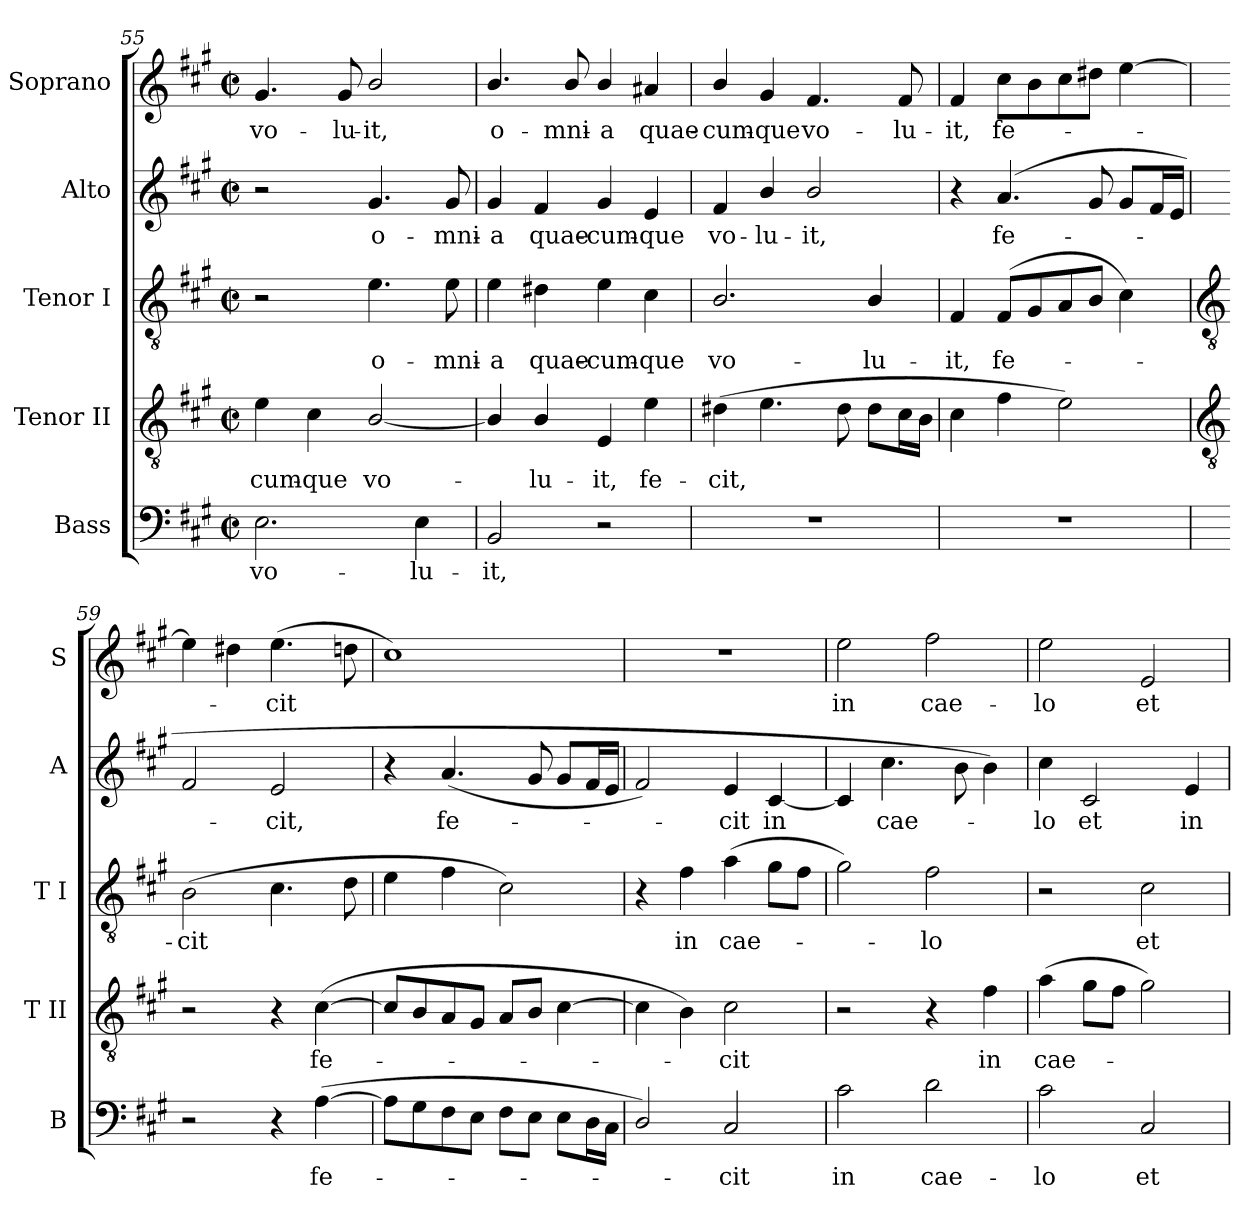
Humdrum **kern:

**kern	**text	**kern	**text	**kern	**text	**kern	**text	**kern	**text
*part5	*part5	*part4	*part4	*part3	*part3	*part2	*part2	*part1	*part1
*staff5	*staff5	*staff4	*staff4	*staff3	*staff3	*staff2	*staff2	*staff1	*staff1
*I"Bass	*	*I"Tenor II	*	*I"Tenor I	*	*I"Alto	*	*I"Soprano	*
*I'B	*	*I'T II	*	*I'T I	*	*I'A	*	*I'S	*
*clefF4	*	*clefGv2	*	*clefGv2	*	*clefG2	*	*clefG2	*
*k[f#c#g#]	*	*k[f#c#g#]	*	*k[f#c#g#]	*	*k[f#c#g#]	*	*k[f#c#g#]	*
*A:	*	*A:	*	*A:	*	*A:	*	*A:	*
*M2/2	*	*M2/2	*	*M2/2	*	*M2/2	*	*M2/2	*
*met(c|)	*	*met(c|)	*	*met(c|)	*	*met(c|)	*	*met(c|)	*
=55	=55	=55	=55	=55	=55	=55	=55	=55	=55
!	!LO:LY:b	!	!LO:LY:b	!	!	!	!	!	!LO:LY:b
2.E	vo-	4e	-cum-	2r	.	2r	.	4.g#	vo-
!	!	!	!LO:LY:b	!	!	!	!	!	!
.	.	4c#	-que	.	.	.	.	.	.
!	!	!	!	!	!	!	!	!	!LO:LY:b
.	.	.	.	.	.	.	.	8g#	-lu-
!	!	!	!LO:LY:b	!	!LO:LY:b	!	!LO:LY:b	!	!LO:LY:b
.	.	[2B/	vo-	4.e	o-	4.g#	o-	2b/	-it,
!	!LO:LY:b	!	!	!	!	!	!	!	!
4E	-lu-	.	.	.	.	.	.	.	.
!	!	!	!	!	!LO:LY:b	!	!LO:LY:b	!	!
.	.	.	.	8e	-mni-	8g#	-mni-	.	.
=56	=56	=56	=56	=56	=56	=56	=56	=56	=56
!	!LO:LY:b	!	!	!	!LO:LY:b	!	!LO:LY:b	!	!LO:LY:b
2BB	-it,	4B/]	.	4e	-a	4g#	-a	4.b/	o-
!	!	!	!LO:LY:b	!	!LO:LY:b	!	!LO:LY:b	!	!
.	.	4B/	lu-	4d#X	quae-	4f#	quae-	.	.
!	!	!	!	!	!	!	!	!	!LO:LY:b
.	.	.	.	.	.	.	.	8b/	-mni-
!	!	!	!LO:LY:b	!	!LO:LY:b	!	!LO:LY:b	!	!LO:LY:b
2r	.	4E	-it,	4e	-cum-	4g#	-cum-	4b/	-a
!	!	!	!LO:LY:b	!	!LO:LY:b	!	!LO:LY:b	!	!LO:LY:b
.	.	4e	fe-	4c#	-que	4e	-que	4a#X	quae-
=57	=57	=57	=57	=57	=57	=57	=57	=57	=57
!	!	!	!LO:LY:b	!	!LO:LY:b	!	!LO:LY:b	!	!LO:LY:b
1r	.	(>4d#X	-cit,	2.B/	vo-	4f#	vo-	4b/	-cum-
!	!	!	!	!	!	!	!LO:LY:b	!	!LO:LY:b
.	.	4.e	.	.	.	4b/	-lu-	4g#	-que
!	!	!	!	!	!	!	!LO:LY:b	!	!LO:LY:b
.	.	.	.	.	.	2b/	-it,	4.f#	vo-
.	.	8d#	.	.	.	.	.	.	.
!	!	!	!	!	!LO:LY:b	!	!	!	!
.	.	8d#L	.	4B/	-lu-	.	.	.	.
!	!	!	!	!	!	!	!	!	!LO:LY:b
.	.	16c#L	.	.	.	.	.	8f#	-lu-
.	.	16BJJ	.	.	.	.	.	.	.
=58	=58	=58	=58	=58	=58	=58	=58	=58	=58
!	!	!	!	!	!LO:LY:b	!	!	!	!LO:LY:b
1r	.	4c#	.	4F#	-it,	4r	.	4f#	-it,
!	!	!	!	!	!LO:LY:b	!	!LO:LY:b	!	!LO:LY:b
.	.	4f#	.	(<8F#L	fe-	(>4.a	fe-	8cc#L	fe-
.	.	.	.	8G#	.	.	.	8b	.
.	.	2e)	.	8A	.	.	.	8cc#	.
.	.	.	.	8BJ	.	8g#	.	8dd#XJ	.
.	.	.	.	4c#)	.	8g#L	.	[4ee	.
.	.	.	.	.	.	16f#L	.	.	.
.	.	.	.	.	.	16eJJ	.	.	.
!!LO:LB:g=z
=59	=59	=59	=59	=59	=59	=59	=59	=59	=59
*	*	*clefGv2	*	*clefGv2	*	*	*	*	*
!	!	!	!	!	!LO:LY:b	!	!	!	!
2r	.	2r	.	(>2B	cit	2f#	.	4ee]	.
.	.	.	.	.	.	.	.	4dd#X	.
!	!	!	!	!	!	!	!LO:LY:b	!	!LO:LY:b
4r	.	4r	.	4.c#	.	2e	cit,	(>4.ee	cit
!	!LO:LY:b	!	!LO:LY:b	!	!	!	!	!	!
(>[4A	fe-	(>[4c#	fe-	.	.	.	.	.	.
.	.	.	.	8d	.	.	.	8ddn	.
=60	=60	=60	=60	=60	=60	=60	=60	=60	=60
8AL]	.	8c#L]	.	4e	.	4r	.	1cc#)	.
8G#	.	8B	.	.	.	.	.	.	.
!	!	!	!	!	!	!	!LO:LY:b	!	!
8F#	.	8A	.	4f#	.	(<4.a	fe-	.	.
8EJ	.	8G#J	.	.	.	.	.	.	.
8F#L	.	8AL	.	2c#)	.	.	.	.	.
8EJ	.	8BJ	.	.	.	8g#	.	.	.
8EL	.	[4c#	.	.	.	8g#L	.	.	.
16DL	.	.	.	.	.	16f#L	.	.	.
16C#JJ	.	.	.	.	.	16eJJ	.	.	.
=61	=61	=61	=61	=61	=61	=61	=61	=61	=61
2D/)	.	4c#]	.	4r	.	2f#)	.	1r	.
!	!	!	!	!	!LO:LY:b	!	!	!	!
.	.	4B)	.	4f#	in	.	.	.	.
!	!LO:LY:b	!	!LO:LY:b	!	!LO:LY:b	!	!LO:LY:b	!	!
2C#	cit	2c#	cit	(>4a	cae-	4e	cit	.	.
!	!	!	!	!	!	!	!LO:LY:b	!	!
.	.	.	.	8g#L	.	[4c#	in	.	.
.	.	.	.	8f#J	.	.	.	.	.
=62	=62	=62	=62	=62	=62	=62	=62	=62	=62
!	!LO:LY:b	!	!	!	!	!	!	!	!LO:LY:b
2c#	in	2r	.	2g#)	.	4c#]	.	2ee	in
!	!	!	!	!	!	!	!LO:LY:b	!	!
.	.	.	.	.	.	4.cc#	cae-	.	.
!	!LO:LY:b	!	!	!	!LO:LY:b	!	!	!	!LO:LY:b
2d	cae-	4r	.	2f#	lo	.	.	2ff#	cae-
.	.	.	.	.	.	8bL	.	.	.
!	!	!	!LO:LY:b	!	!	!	!	!	!
.	.	4f#	in	.	.	4b)	.	.	.
=63	=63	=63	=63	=63	=63	=63	=63	=63	=63
!	!LO:LY:b	!	!LO:LY:b	!	!	!	!LO:LY:b	!	!LO:LY:b
2c#	-lo	(>4a	cae-	2r	.	4cc#	lo	2ee	-lo
!	!	!	!	!	!	!	!LO:LY:b	!	!
.	.	8g#L	.	.	.	2c#	et	.	.
.	.	8f#J	.	.	.	.	.	.	.
!	!LO:LY:b	!	!	!	!LO:LY:b	!	!	!	!LO:LY:b
2C#	et	2g#)	.	2c#	et	.	.	2e	et
!	!	!	!	!	!	!	!LO:LY:b	!	!
.	.	.	.	.	.	4e	in	.	.
=	=	=	=	=	=	=	=	=	=
*-	*-	*-	*-	*-	*-	*-	*-	*-	*-
